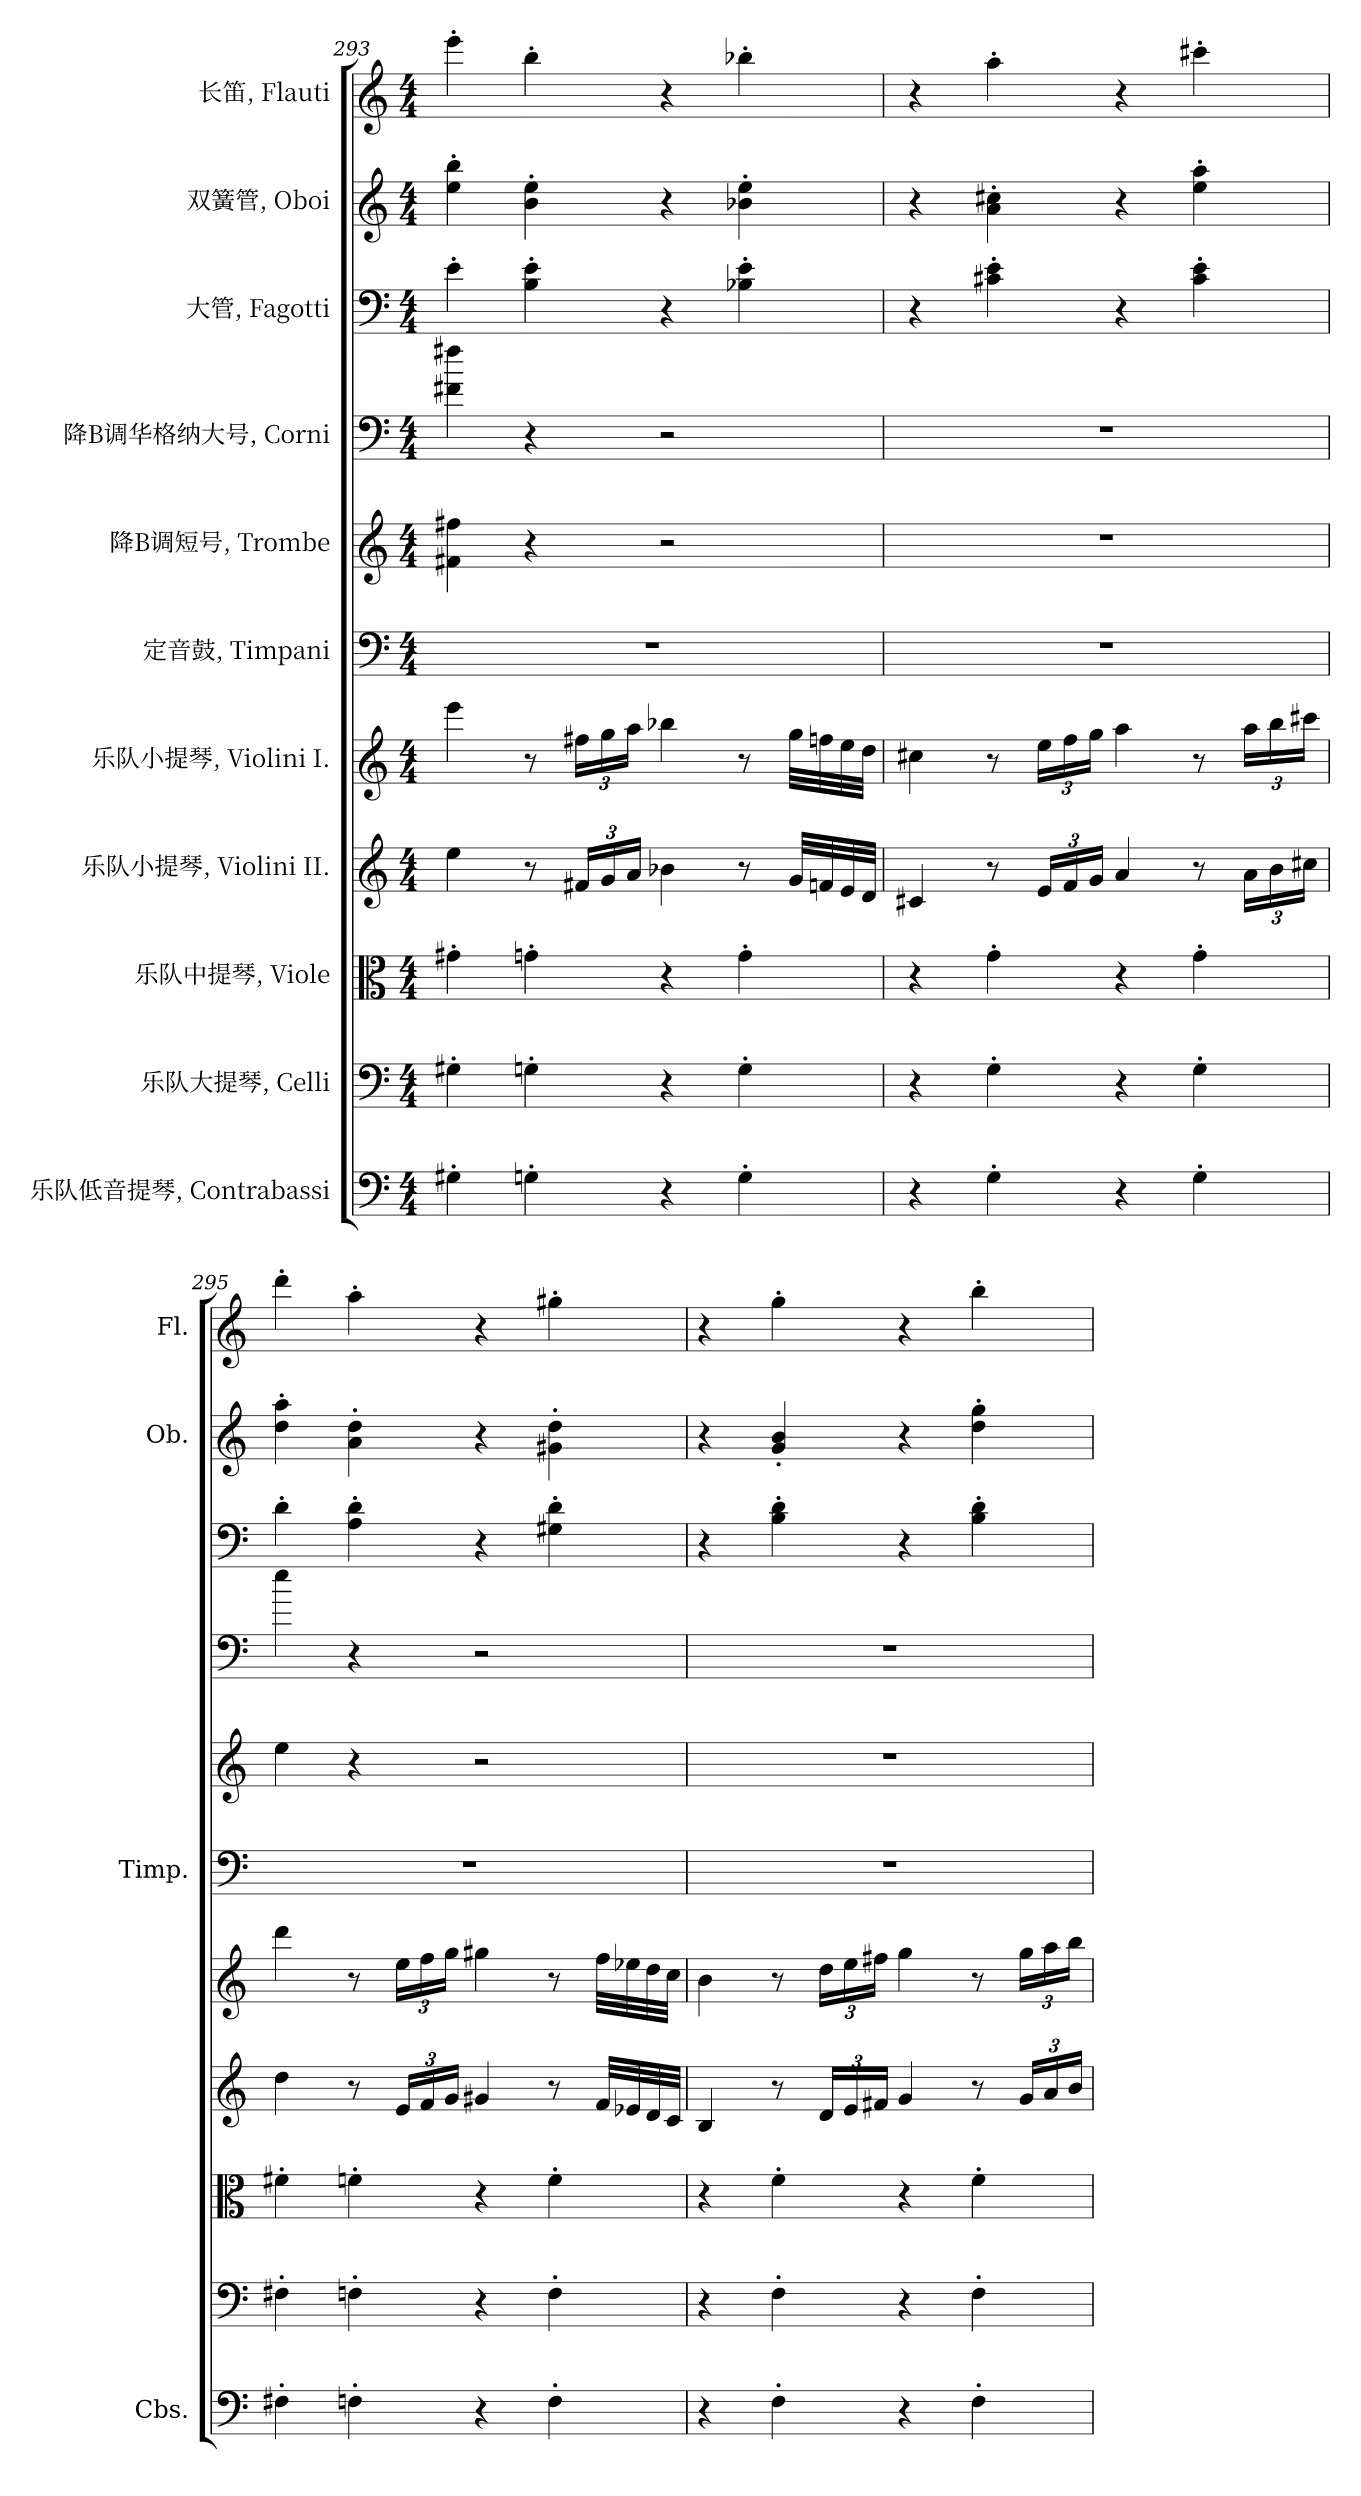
**kern	**kern	**kern	**kern	**kern	**kern	**kern	**kern	**kern	**kern	**kern
*part11	*part10	*part9	*part8	*part7	*part6	*part5	*part4	*part3	*part2	*part1
*staff11	*staff10	*staff9	*staff8	*staff7	*staff6	*staff5	*staff4	*staff3	*staff2	*staff1
*I"乐队低音提琴, Contrabassi	*I"乐队大提琴, Celli	*I"乐队中提琴, Viole	*I"乐队小提琴, Violini II.	*I"乐队小提琴, Violini I.	*I"定音鼓, Timpani	*I"降B调短号, Trombe	*I"降B调华格纳大号, Corni	*I"大管, Fagotti	*I"双簧管, Oboi	*I"长笛, Flauti
*I'Cbs.	*	*	*	*	*I'Timp.	*	*	*	*I'Ob.	*I'Fl.
!!LO:PB:g=z
*clefF4	*clefF4	*clefC3	*clefG2	*clefG2	*clefF4	*clefG2	*clefF4	*clefF4	*clefG2	*clefG2
*ITrd7c12	*	*	*	*	*	*ITrd1c2	*ITrd1c2	*	*	*
*k[]	*k[]	*k[]	*k[]	*k[]	*k[]	*k[b-e-]	*k[b-e-]	*k[]	*k[]	*k[]
*M4/4	*M4/4	*M4/4	*M4/4	*M4/4	*M4/4	*M4/4	*M4/4	*M4/4	*M4/4	*M4/4
=293	=293	=293	=293	=293	=293	=293	=293	=293	=293	=293
4GG#X'\	4G#X'\	4g#X'\	4ee\	4eee\	1r	4en\ 4een\	4en\ 4een\	4e'\	4ee\' 4bb\'	4eee'\
4GGn'\	4Gn'\	4gn'\	8r	8r	.	4r	4r	4B\' 4e\'	4b\' 4ee\'	4bb'\
*	*	*	*Xbrackettup	*Xbrackettup	*	*	*	*	*	*
.	.	.	24f#X/LL	24ff#X\LL	.	.	.	.	.	.
.	.	.	24g/	24gg\	.	.	.	.	.	.
.	.	.	24a/JJ	24aa\JJ	.	.	.	.	.	.
4r	4r	4r	4b-X\	4bb-X\	.	2r	2r	4r	4r	4r
4GG'\	4G'\	4g'\	8r	8r	.	.	.	4B-X\' 4e\'	4b-X\' 4ee\'	4bb-X'\
.	.	.	32g/LLL	32gg\LLL	.	.	.	.	.	.
.	.	.	32fn/	32ffn\	.	.	.	.	.	.
.	.	.	32e/	32ee\	.	.	.	.	.	.
.	.	.	32d/JJJ	32dd\JJJ	.	.	.	.	.	.
=294	=294	=294	=294	=294	=294	=294	=294	=294	=294	=294
4r	4r	4r	4c#X/	4cc#X\	1r	1r	1r	4r	4r	4r
4GG'\	4G'\	4g'\	8r	8r	.	.	.	4c#X\' 4e\'	4a\' 4cc#X\'	4aa'\
.	.	.	24e/LL	24ee\LL	.	.	.	.	.	.
.	.	.	24f/	24ff\	.	.	.	.	.	.
.	.	.	24g/JJ	24gg\JJ	.	.	.	.	.	.
4r	4r	4r	4a/	4aa\	.	.	.	4r	4r	4r
4GG'\	4G'\	4g'\	8r	8r	.	.	.	4c#\' 4e\'	4ee\' 4aa\'	4ccc#X'\
.	.	.	24a\LL	24aa\LL	.	.	.	.	.	.
.	.	.	24b\	24bb\	.	.	.	.	.	.
.	.	.	24cc#X\JJ	24ccc#X\JJ	.	.	.	.	.	.
=295	=295	=295	=295	=295	=295	=295	=295	=295	=295	=295
4FF#X'\	4F#X'\	4f#X'\	4dd\	4ddd\	1r	4dd\	4dd\	4d'\	4dd\' 4aa\'	4ddd'\
4FFn'\	4Fn'\	4fn'\	8r	8r	.	4r	4r	4A\' 4d\'	4a\' 4dd\'	4aa'\
.	.	.	24e/LL	24ee\LL	.	.	.	.	.	.
.	.	.	24f/	24ff\	.	.	.	.	.	.
.	.	.	24g/JJ	24gg\JJ	.	.	.	.	.	.
4r	4r	4r	4g#X/	4gg#X\	.	2r	2r	4r	4r	4r
4FF'\	4F'\	4f'\	8r	8r	.	.	.	4G#X\' 4d\'	4g#X\' 4dd\'	4gg#X'\
.	.	.	32f/LLL	32ff\LLL	.	.	.	.	.	.
.	.	.	32e-X/	32ee-X\	.	.	.	.	.	.
.	.	.	32d/	32dd\	.	.	.	.	.	.
.	.	.	32c/JJJ	32cc\JJJ	.	.	.	.	.	.
!!LO:PB:g=z
=296	=296	=296	=296	=296	=296	=296	=296	=296	=296	=296
4r	4r	4r	4B/	4b\	1r	1r	1r	4r	4r	4r
4FF'\	4F'\	4f'\	8r	8r	.	.	.	4B\' 4d\'	4g/' 4b/'	4gg'\
.	.	.	24d/LL	24dd\LL	.	.	.	.	.	.
.	.	.	24e/	24ee\	.	.	.	.	.	.
.	.	.	24f#X/JJ	24ff#X\JJ	.	.	.	.	.	.
4r	4r	4r	4g/	4gg\	.	.	.	4r	4r	4r
4FF'\	4F'\	4f'\	8r	8r	.	.	.	4B\' 4d\'	4dd\' 4gg\'	4bb'\
.	.	.	24g/LL	24gg\LL	.	.	.	.	.	.
.	.	.	24a/	24aa\	.	.	.	.	.	.
.	.	.	24b/JJ	24bb\JJ	.	.	.	.	.	.
=	=	=	=	=	=	=	=	=	=	=
*-	*-	*-	*-	*-	*-	*-	*-	*-	*-	*-
